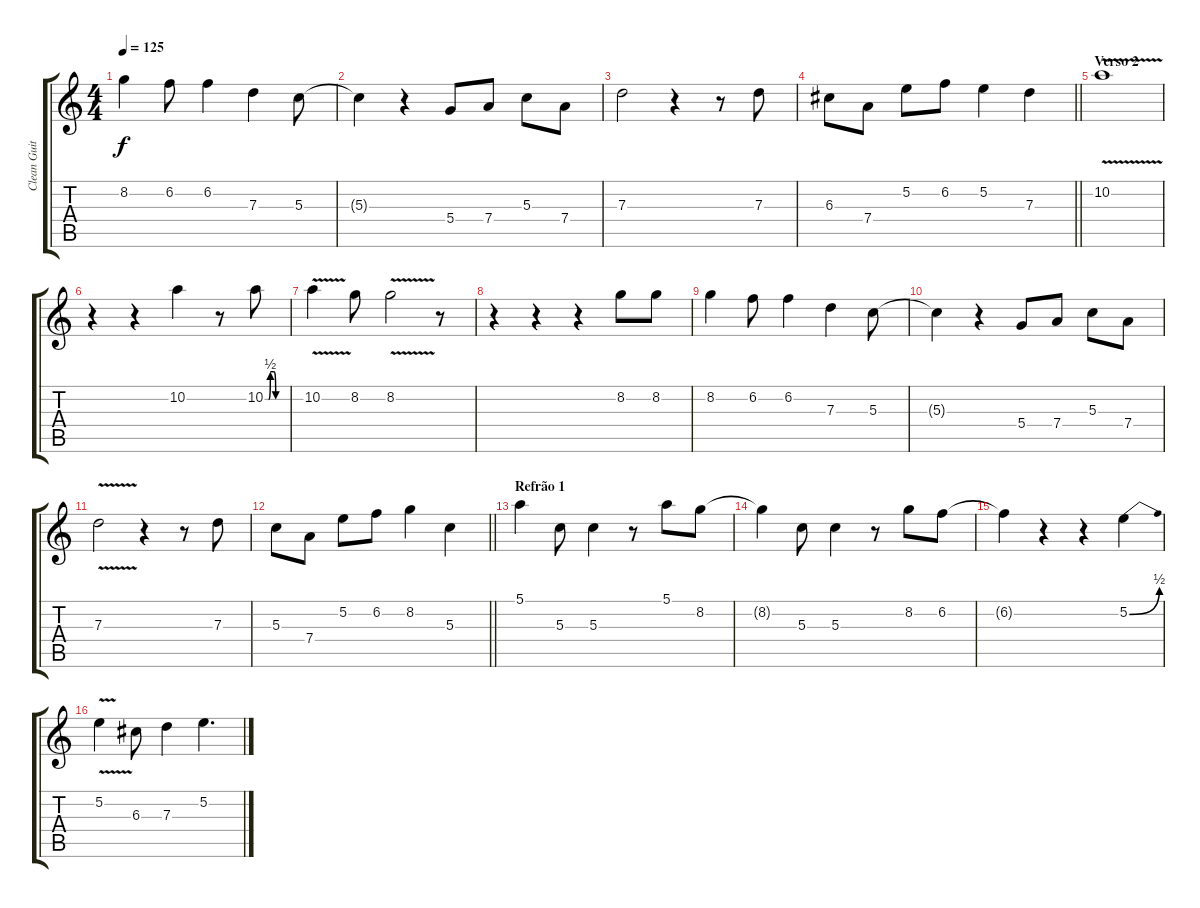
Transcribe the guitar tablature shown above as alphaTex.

\track ("Clean Guitar" "Clean Guit") {instrument electricguitarclean}
\staff {score tabs}
\tuning (E4 B3 G3 D3 A2 E2) {hide}
\ts (4 4)
\tempo 125
\clef g2
\ks c
8.2.4{dy f} 6.2.8 6.2.4 7.3.4 5.3.8 |
5.3{t}.4 r.4 5.4.8 7.4.8 5.3.8 7.4.8 |
7.3.2 r.4 r.8 7.3.8 |
\barLineRight lightlight
6.3.8 7.4.8 5.2.8 6.2.8 5.2.4 7.3.4 |
\section ("" "Verso 2")
10.2{v}.1 |
r.4 r.4 10.2.4 r.8 10.2{be (custom 0 0 10 0 15 2 25 2 30 0 45 0 60 0)}.8 |
10.2{v}.4 8.2.8 8.2{v}.2 r.8 |
r.4 r.4 r.4 8.2.8 8.2.8 |
8.2.4 6.2.8 6.2.4 7.3.4 5.3.8 |
5.3{t}.4 r.4 5.4.8 7.4.8 5.3.8 7.4.8 |
7.3{v}.2 r.4 r.8 7.3.8 |
\barLineRight lightlight
5.3.8 7.4.8 5.2.8 6.2.8 8.2.4 5.3.4 |
\section ("" "Refrão 1")
5.1.4 5.3.8 5.3.4 r.8 5.1.8 8.2.8 |
8.2{t}.4 5.3.8 5.3.4 r.8 8.2.8 6.2.8 |
6.2{t}.4 r.4 r.4 5.2{be (bend 0 0 60 2)}.4 |
5.2{v}.4 6.3.8 7.3.4 5.2.4{d}
